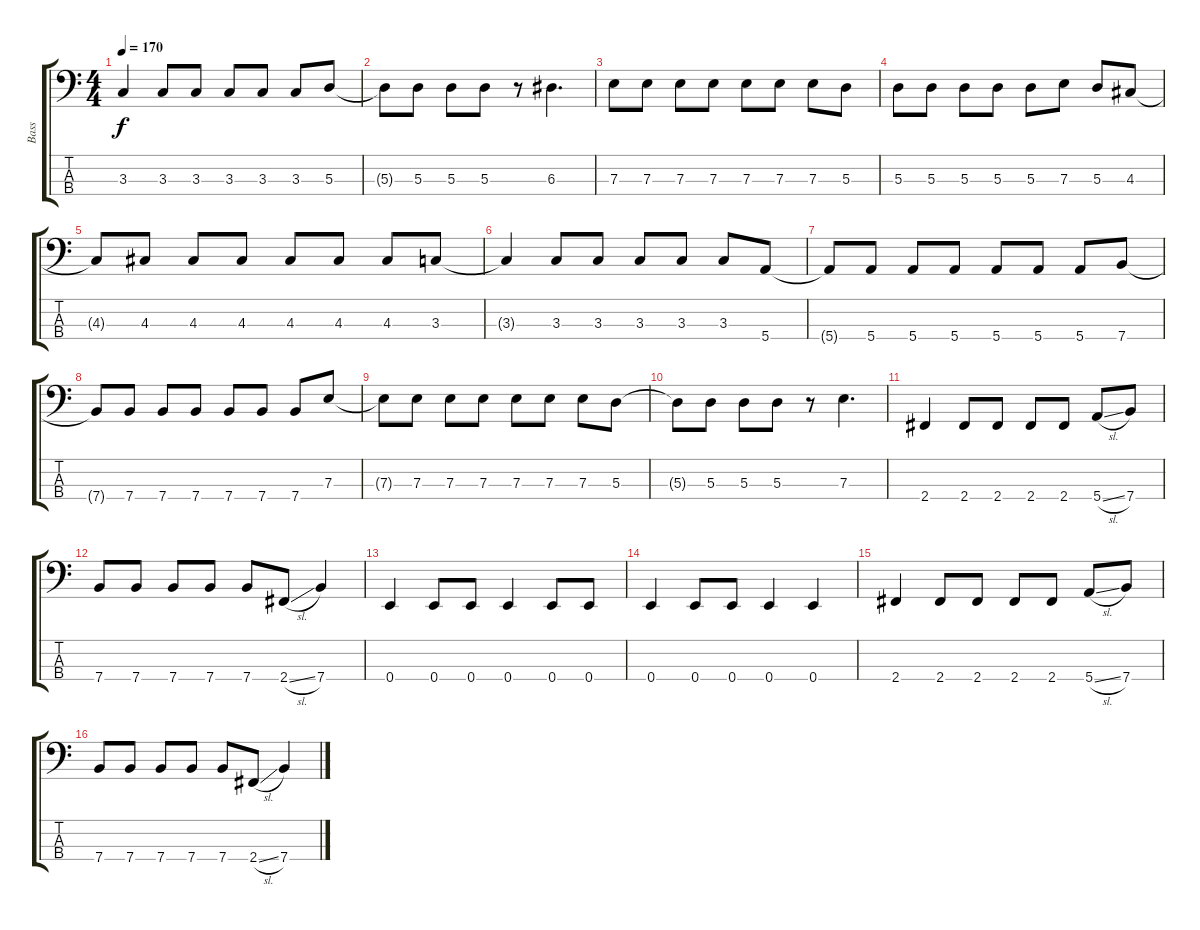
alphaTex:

\track ("Bass" "Bass") {instrument electricbasspick}
\staff {score tabs}
\tuning (G2 D2 A1 E1) {hide}
\ts (4 4)
\tempo 170
\clef f4
\ks c
3.3{t}.4{dy f} 3.3.8 3.3.8 3.3.8 3.3.8 3.3.8 5.3.8 |
5.3{t}.8 5.3.8 5.3.8 5.3.8 r.8 6.3.4{d} |
7.3.8 7.3.8 7.3.8 7.3.8 7.3.8 7.3.8 7.3.8 5.3.8 |
5.3.8 5.3.8 5.3.8 5.3.8 5.3.8 7.3.8 5.3.8 4.3.8 |
4.3{t}.8 4.3.8 4.3.8 4.3.8 4.3.8 4.3.8 4.3.8 3.3.8 |
3.3{t}.4 3.3.8 3.3.8 3.3.8 3.3.8 3.3.8 5.4.8 |
5.4{t}.8 5.4.8 5.4.8 5.4.8 5.4.8 5.4.8 5.4.8 7.4.8 |
7.4{t}.8 7.4.8 7.4.8 7.4.8 7.4.8 7.4.8 7.4.8 7.3.8 |
7.3{t}.8 7.3.8 7.3.8 7.3.8 7.3.8 7.3.8 7.3.8 5.3.8 |
5.3{t}.8 5.3.8 5.3.8 5.3.8 r.8 7.3.4{d} |
2.4.4 2.4.8 2.4.8 2.4.8 2.4.8 5.4{sl}.8 7.4.8 |
7.4.8 7.4.8 7.4.8 7.4.8 7.4.8 2.4{sl}.8 7.4.4 |
0.4.4 0.4.8 0.4.8 0.4.4 0.4.8 0.4.8 |
0.4.4 0.4.8 0.4.8 0.4.4 0.4.4 |
2.4.4 2.4.8 2.4.8 2.4.8 2.4.8 5.4{sl}.8 7.4.8 |
7.4.8 7.4.8 7.4.8 7.4.8 7.4.8 2.4{sl}.8 7.4.4
